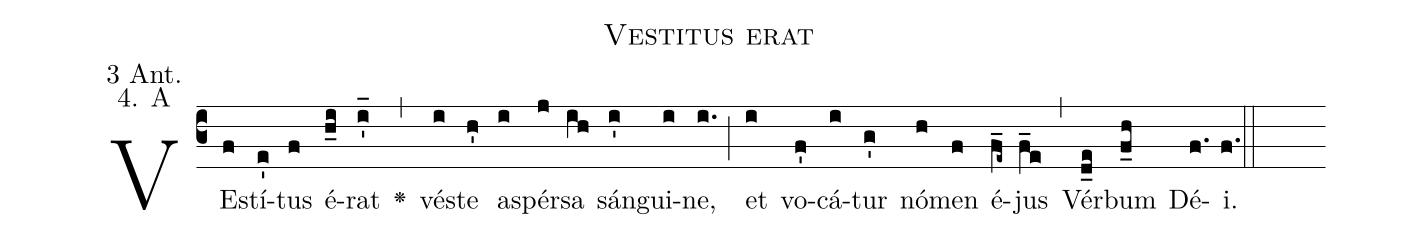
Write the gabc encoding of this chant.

name: Vestitus erat;
office-part: 3 Antiphon;
mode: 4A;
annotation: 3 Ant.;
annotation: 4. A;
def-m1:}{\greseteolcustos{manual}{;
def-m2:\ifx\breakbeforeEuouae\undefined\else;
def-m3:\fi}\ifx\noeuouae\undefined\def\noeuouae{F}\fi\if\noeuouae F{;
def-m4:}\fi;
%%
% The syntax in this part is called gabc. Please refer to http://home.gna.org/gregorio/gabc/#basis

(c3)VE(f)stí(e')tus(f) é(h_i)rat(i'_) <v>\greheightstar</v>(,) vé(i)ste(h') a(i)spér(j)sa(ih) sán(i')gui(i)ne,(i.) (;)
et(i) vo(f')cá(i)tur(g') nó(h)men(f) é(f_e~)jus(f_e) (,) Vér(d_e)bum(f_h) Dé(f.[em1])i.(f.) (::[em2]z[em3])

E(i) u(h) o(i) u(j) a(h) e.(f.) (::[em4])
